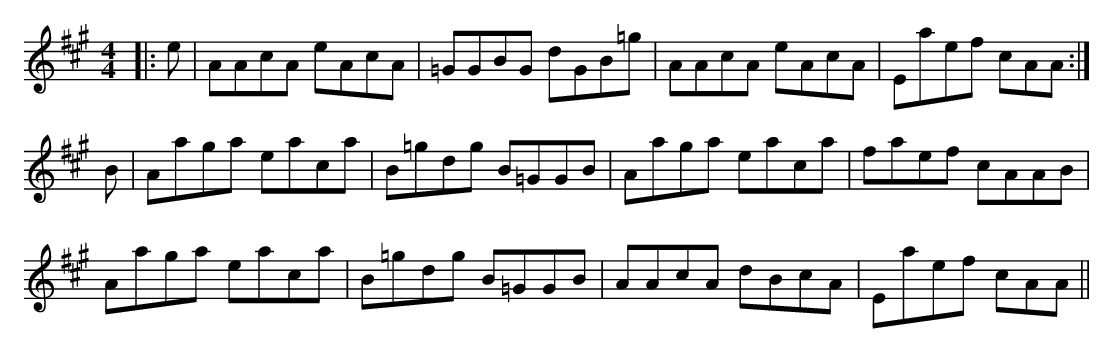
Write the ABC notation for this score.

X:1
M:4/4
K:A
|:e|AAcA eAcA|=GGBG dGB=g|AAcA eAcA|Eaef cAA:|
B|Aaga eaca|B=gdg B=GGB|Aaga eaca|faef cAAB|
Aaga eaca|B=gdg B=GGB|AAcA dBcA|Eaef cAA||
